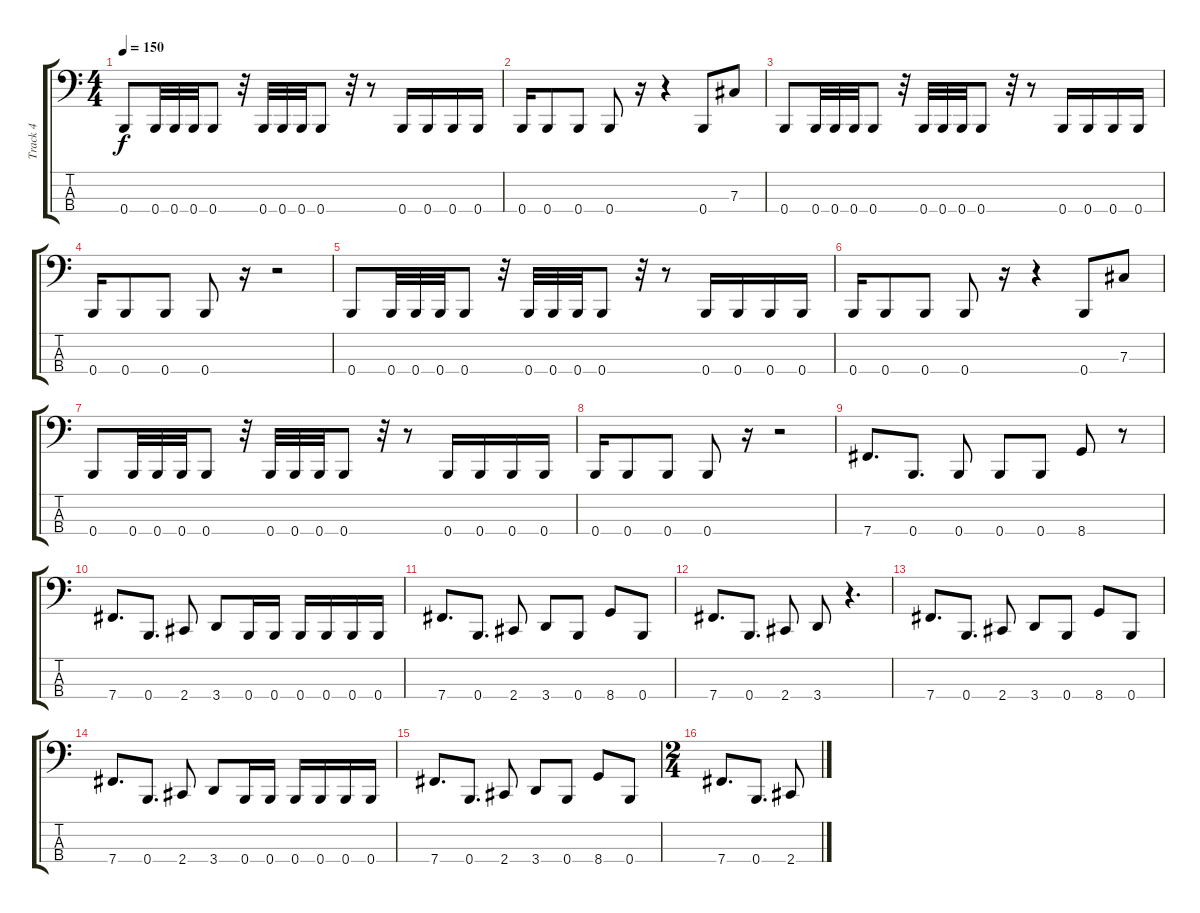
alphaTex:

\track ("Track 4" "Track 4") {instrument electricbasspick}
\staff {score tabs}
\tuning (E2 B1 Gb1 B0) {hide}
\ts (4 4)
\tempo 150
\clef f4
\ks c
0.4.8{dy f} 0.4.32 0.4.32 0.4.32 0.4.8 r.32 0.4.32 0.4.32 0.4.32 0.4.8 r.32 r.8 0.4.16 0.4.16 0.4.16 0.4.16 |
0.4.16 0.4.8 0.4.8 0.4.8 r.16 r.4 0.4.8 7.3.8 |
0.4.8 0.4.32 0.4.32 0.4.32 0.4.8 r.32 0.4.32 0.4.32 0.4.32 0.4.8 r.32 r.8 0.4.16 0.4.16 0.4.16 0.4.16 |
0.4.16 0.4.8 0.4.8 0.4.8 r.16 r.2 |
0.4.8 0.4.32 0.4.32 0.4.32 0.4.8 r.32 0.4.32 0.4.32 0.4.32 0.4.8 r.32 r.8 0.4.16 0.4.16 0.4.16 0.4.16 |
0.4.16 0.4.8 0.4.8 0.4.8 r.16 r.4 0.4.8 7.3.8 |
0.4.8 0.4.32 0.4.32 0.4.32 0.4.8 r.32 0.4.32 0.4.32 0.4.32 0.4.8 r.32 r.8 0.4.16 0.4.16 0.4.16 0.4.16 |
0.4.16 0.4.8 0.4.8 0.4.8 r.16 r.2 |
7.4.8{d} 0.4.8{d} 0.4.8 0.4.8 0.4.8 8.4.8 r.8 |
7.4.8{d} 0.4.8{d} 2.4.8 3.4.8 0.4.16 0.4.16 0.4.16 0.4.16 0.4.16 0.4.16 |
7.4.8{d} 0.4.8{d} 2.4.8 3.4.8 0.4.8 8.4.8 0.4.8 |
7.4.8{d} 0.4.8{d} 2.4.8 3.4.8 r.4{d} |
7.4.8{d} 0.4.8{d} 2.4.8 3.4.8 0.4.8 8.4.8 0.4.8 |
7.4.8{d} 0.4.8{d} 2.4.8 3.4.8 0.4.16 0.4.16 0.4.16 0.4.16 0.4.16 0.4.16 |
7.4.8{d} 0.4.8{d} 2.4.8 3.4.8 0.4.8 8.4.8 0.4.8 |
\ts (2 4)
7.4.8{d} 0.4.8{d} 2.4.8
